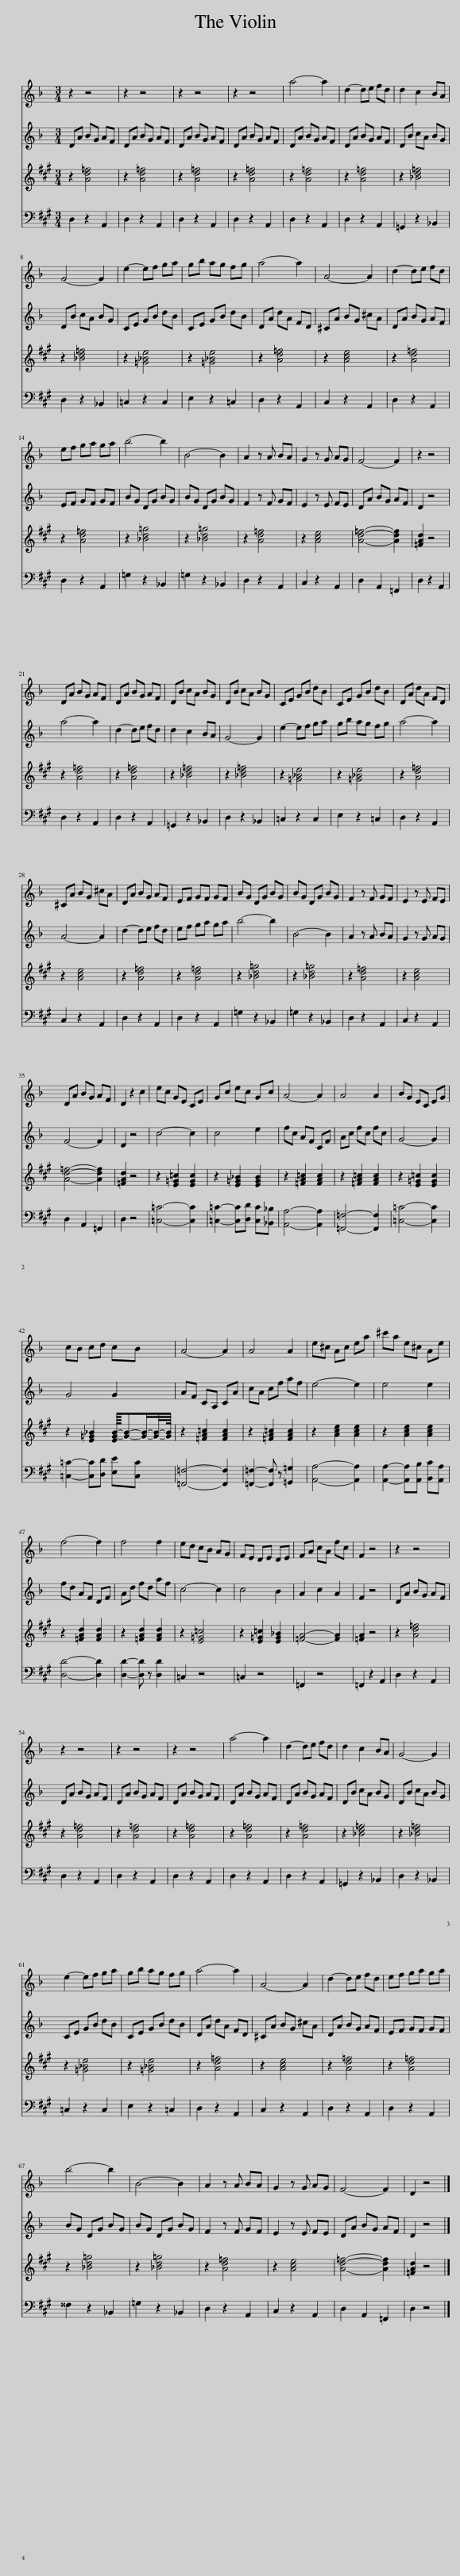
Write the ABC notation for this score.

X:1
%%score 1 2 3 4
L:1/8
M:3/4
I:linebreak $
K:F
V:1 treble
V:2 treble
V:3 treble
V:4 bass
V:1
 z2 z4 | z2 z4 | z2 z4 | z2 z4 | a4- a2 | %5
 d2- de fd | d2 c2 BA |$ G4- G2 | e2- ef ga | gb ag fg | %10
 a4- a2 | A4- A2 | d2- de fd |$ ef ga ga | b4- b2 | %15
 B4- B2 | A2 z A BA | G2 z G AG | F4- F2 | z2 z4 |$ %20
 DA BG AF | DA BG AF | DB cA BG | DB cA BG | CE GB dB | %25
 CE GB dB | DA dA FD |$ ^CA BG ^cA | DA BG AF | EF GF GF | %30
 BG DG BG | BG DG BG | F2 z F GF | E2 z E FE |$ DA BG AF | %35
 D2 z2 c2 | ec GE CE | Gc ec Gc | A4- A2 | A4 A2 | %40
 BG EC EG |$ cB cd cB | A4- A2 | A4 A2 | e^c Ac ea | %45
 ^c'a e^c Ae |$ f4- f2 | f4 f2 | ed cB AG | FE DE DE | %50
 FA cA fc | F2 z4 | z2 z4 |$ z2 z4 | z2 z4 | %55
 z2 z4 | a4- a2 | d2- de fd | d2 c2 BA | G4- G2 |$ %60
 e2- ef ga | gb ag fg | a4- a2 | A4- A2 | d2- de fd | %65
 ef ga ga |$ b4- b2 | B4- B2 | A2 z A BA | G2 z G AG | %70
 F4- F2 | D2 z4 |] %72
V:2
 DA BG AF | DA BG AF | DA BG AF | DA BG AF | DA BG AF | %5
 DA BG AF | DB cA BG |$ DB cA BG | CE GB dB | CE GB dB | %10
 DA dA FD | ^CA BG ^cA | DA BG AF |$ EF GF GF | BG DG BG | %15
 BG DG BG | F2 z F GF | E2 z E FE | DA BG AF | D2 z4 |$ %20
 a4- a2 | d2- de fd | d2 c2 BA | G4- G2 | e2- ef ga | %25
 gb ag fg | a4- a2 |$ A4- A2 | d2- de fd | ef ga ga | %30
 b4- b2 | B4- B2 | A2 z A BA | G2 z G AG |$ F4- F2 | %35
 D2 z4 | c4- c2 | c4 e2 | fc AF CF | Ac fc fc | %40
 G4- G2 |$ G4 G2 | AF CA, CA | cA cf af | e4- e2 | %45
 e4 e2 |$ fd AF DF | Ad fd af | c4- c2 | c4 B2 | %50
 A2 c2 A2 | F2 z4 | DA BG AF |$ DA BG AF | DA BG AF | %55
 DA BG AF | DA BG AF | DA BG AF | DB cA BG | DB cA BG |$ %60
 CE GB dB | CE GB dB | DA dA FD | ^CA BG ^cA | DA BG AF | %65
 EF GF GF |$ BG DG BG | BG DG BG | F2 z F GF | E2 z E FE | %70
 DA BG AF | D2 z4 |] %72
V:3
[K:A] z2 [Ad=f]4 | z2 [Ad=f]4 | z2 [Ad=f]4 | z2 [Ad=f]4 | z2 [Ad=f]4 | %5
 z2 [Ad=f]4 | z2 [_Bd=f]4 |$ z2 [_Bd=f]4 | z2 [=G_Be]4 | z2 [=G_Be]4 | %10
 z2 [Ad=f]4 | z2 [Ace]4 | z2 [Ad=f]4 |$ z2 [Ad=f]4 | z2 [_Bd=g]4 | %15
 z2 [_Bd=g]4 | z2 [Ad=f]4 | z2 [Ace]4 | [Ad=f]4- [Adf]2 | [=FAd]2 z4 |$ %20
 z2 [Ad=f]4 | z2 [Ad=f]4 | z2 [_Bd=f]4 | z2 [_Bd=f]4 | z2 [=G_Be]4 | %25
 z2 [=G_Be]4 | z2 [Ad=f]4 |$ z2 [Ace]4 | z2 [Ad=f]4 | z2 [Ad=f]4 | %30
 z2 [_Bd=g]4 | z2 [_Bd=g]4 | z2 [Ad=f]4 | z2 [Ace]4 |$ [Ad=f]4- [Adf]2 | %35
 [=FAd]2 z4 | z2 [E=G=c]2 [EGc]2 | z2 [E=G_B]2 [EGB]2 | z2 [=FA=c]2 [FAc]2 | z2 [=FA=c]2 [FAc]2 | %40
 z2 [E=G=c]2 [EGc]2 |$ z2 [E=G_B]2 [EG-B-]/8[GB]-[GB]/-[GB]/4-[GB]/8 | z2 [=FA=c]2 [FAc]2 | z2 [=FA=c]2 [FAc]2 | z2 [Ace]2 [Ace]2 | %45
 z2 [Ace]2 [Ace]2 |$ z2 [=FAd]2 [FAd]2 | z2 [=FAd]2 [FAd]2 | z2 [E=G=c]4 | z2 [E=G=c]2 [EG_B]2 | %50
 [=FA]4- [FA]2 | [=FA]2 z4 | z2 [Ad=f]4 |$ z2 [Ad=f]4 | z2 [Ad=f]4 | %55
 z2 [Ad=f]4 | z2 [Ad=f]4 | z2 [Ad=f]4 | z2 [_Bd=f]4 | z2 [_Bd=f]4 |$ %60
 z2 [=G_Be]4 | z2 [=G_Be]4 | z2 [Ad=f]4 | z2 [Ace]4 | z2 [Ad=f]4 | %65
 z2 [Ad=f]4 |$ z2 [_Bd=g]4 | z2 [_Bd=g]4 | z2 [Ad=f]4 | z2 [Ace]4 | %70
 [Ad=f]4- [Adf]2 | [=FAd]2 z4 |] %72
V:4
[K:A] D,2 z2 A,,2 | D,2 z2 A,,2 | D,2 z2 A,,2 | D,2 z2 A,,2 | D,2 z2 A,,2 | %5
 D,2 z2 A,,2 | =G,,2 z2 _B,,2 |$ D,2 z2 _B,,2 | =C,2 z2 C,2 | E,2 z2 =C,2 | %10
 D,2 z2 A,,2 | C,2 z2 A,,2 | D,2 z2 A,,2 |$ D,2 z2 A,,2 | =G,2 z2 _B,,2 | %15
 =G,2 z2 _B,,2 | D,2 z2 A,,2 | C,2 z2 A,,2 | D,2 A,,2 =F,,2 | D,2 z2 A,,2 |$ %20
 D,2 z2 A,,2 | D,2 z2 A,,2 | =G,,2 z2 _B,,2 | D,2 z2 _B,,2 | =C,2 z2 C,2 | %25
 E,2 z2 =C,2 | D,2 z2 A,,2 |$ C,2 z2 A,,2 | D,2 z2 A,,2 | D,2 z2 A,,2 | %30
 =G,2 z2 _B,,2 | =G,2 z2 _B,,2 | D,2 z2 A,,2 | C,2 z2 A,,2 |$ D,2 A,,2 =F,,2 | %35
 D,2 z4 | [=C,=C]4- [C,C]2 | [=C,=C]2- [C,C][D,D] [C,C][_B,,_B,] | [A,,A,]4- [A,,A,]2 | [=F,,=F,]4- [F,,F,]2 | %40
 [=C,=C]4- [C,C]2 |$ [=C,=C]2- [C,C][D,D] [E,E][C,C] | [=F,,=F,]4- [F,,F,]2 | [=F,,=F,]2- [F,,F,] z [=G,,=G,]2 | [A,,A,]4- [A,,A,]2 | %45
 [A,,A,]2- [A,,A,][A,,B,] [B,,C][A,,A,] |$ [D,D]4- [D,D]2 | [D,D]2- [D,D] z [D,D]2 | =C,2 z4 | =C,2 z4 | %50
 =F,,2 z4 | =F,,2 z2 A,,2 | D,2 z2 A,,2 |$ D,2 z2 A,,2 | D,2 z2 A,,2 | %55
 D,2 z2 A,,2 | D,2 z2 A,,2 | D,2 z2 A,,2 | =G,,2 z2 _B,,2 | D,2 z2 _B,,2 |$ %60
 =C,2 z2 C,2 | E,2 z2 =C,2 | D,2 z2 A,,2 | C,2 z2 A,,2 | D,2 z2 A,,2 | %65
 D,2 z2 A,,2 |$ ^^F,2 z2 _B,,2 | =G,2 z2 _B,,2 | D,2 z2 A,,2 | C,2 z2 A,,2 | %70
 D,2 A,,2 =F,,2 | D,2 z4 |] %72
